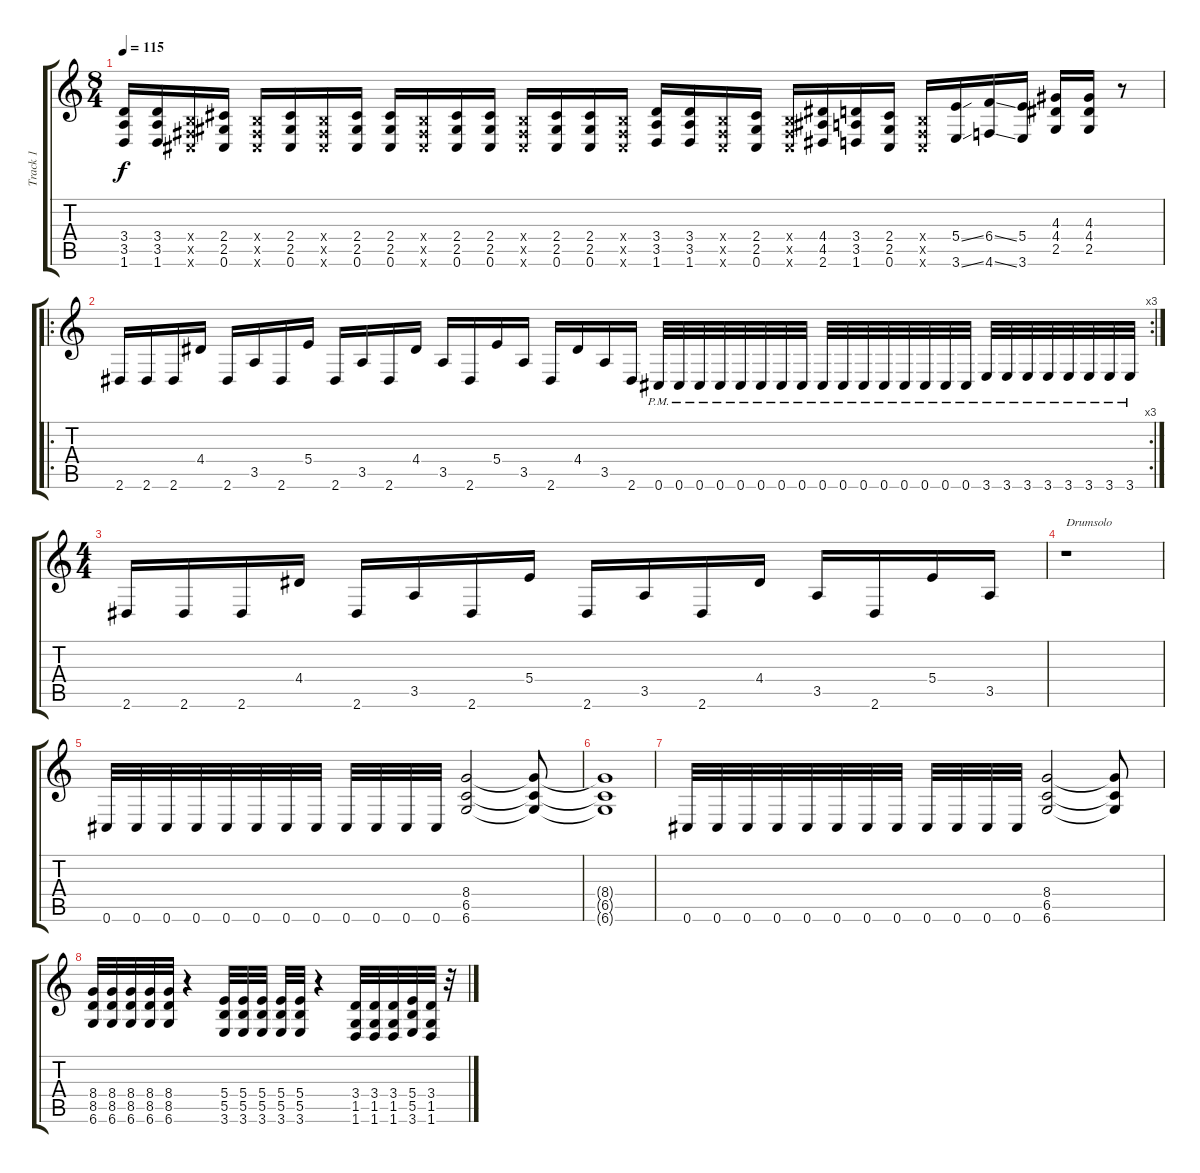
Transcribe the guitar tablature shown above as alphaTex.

\track ("Track 1" "Track 1") {instrument distortionguitar}
\staff {score tabs}
\tuning (Db4 Ab3 E3 B2 Gb2 Db2) {hide}
\ts (8 4)
\tempo 115
\clef g2
\ks c
(3.4 3.5 1.6).16{dy f} (3.4 3.5 1.6).16 (0.4{x} 0.5{x} 0.6{x}).16 (2.4 2.5 0.6).16 (0.4{x} 0.5{x} 0.6{x}).16 (2.4 2.5 0.6).16 (0.4{x} 0.5{x} 0.6{x}).16 (2.4 2.5 0.6).16 (2.4 2.5 0.6).16 (0.4{x} 0.5{x} 0.6{x}).16 (2.4 2.5 0.6).16 (2.4 2.5 0.6).16 (0.4{x} 0.5{x} 0.6{x}).16 (2.4 2.5 0.6).16 (2.4 2.5 0.6).16 (0.4{x} 0.5{x} 0.6{x}).16 (3.4 3.5 1.6).16 (3.4 3.5 1.6).16 (0.4{x} 0.5{x} 0.6{x}).16 (2.4 2.5 0.6).16 (0.4{x} 0.5{x} 0.6{x}).16 (4.4 4.5 2.6).16 (3.4 3.5 1.6).16 (2.4 2.5 0.6).16 (0.4{x} 0.5{x} 0.6{x}).16 (5.4{ss} 3.6{ss}).16 (6.4{ss} 4.6{ss}).16 (5.4 3.6).16 (4.3 4.4 2.5).16 (4.3 4.4 2.5).16 r.8 |
\ro
\rc 3
2.6.16 2.6.16 2.6.16 4.4.16 2.6.16 3.5.16 2.6.16 5.4.16 2.6.16 3.5.16 2.6.16 4.4.16 3.5.16 2.6.16 5.4.16 3.5.16 2.6.16 4.4.16 3.5.16 2.6.16 0.6{pm}.32 0.6{pm}.32 0.6{pm}.32 0.6{pm}.32 0.6{pm}.32 0.6{pm}.32 0.6{pm}.32 0.6{pm}.32 0.6{pm}.32 0.6{pm}.32 0.6{pm}.32 0.6{pm}.32 0.6{pm}.32 0.6{pm}.32 0.6{pm}.32 0.6{pm}.32 3.6{pm}.32 3.6{pm}.32 3.6{pm}.32 3.6{pm}.32 3.6{pm}.32 3.6{pm}.32 3.6{pm}.32 3.6{pm}.32 |
\ts (4 4)
2.6.16 2.6.16 2.6.16 4.4.16 2.6.16 3.5.16 2.6.16 5.4.16 2.6.16 3.5.16 2.6.16 4.4.16 3.5.16 2.6.16 5.4.16 3.5.16 |
r.1{txt "Drumsolo"} |
0.6.32 0.6.32 0.6.32 0.6.32 0.6.32 0.6.32 0.6.32 0.6.32 0.6.32 0.6.32 0.6.32 0.6.32 (8.4 6.5 6.6).2 (8.4{t} 6.5{t} 6.6{t}).8 |
(8.4{t} 6.5{t} 6.6{t}).1 |
0.6.32 0.6.32 0.6.32 0.6.32 0.6.32 0.6.32 0.6.32 0.6.32 0.6.32 0.6.32 0.6.32 0.6.32 (8.4 6.5 6.6).2 (8.4{t} 6.5{t} 6.6{t}).8 |
(8.4 8.5 6.6).32 (8.4 8.5 6.6).32 (8.4 8.5 6.6).32 (8.4 8.5 6.6).32 (8.4 8.5 6.6).32 r.4 (5.4 5.5 3.6).32 (5.4 5.5 3.6).32 (5.4 5.5 3.6).32 (5.4 5.5 3.6).32 (5.4 5.5 3.6).32 r.4 (3.4 1.5 1.6).32 (3.4 1.5 1.6).32 (3.4 1.5 1.6).32 (5.4 5.5 3.6).32 (3.4 1.5 1.6).32 r.32
